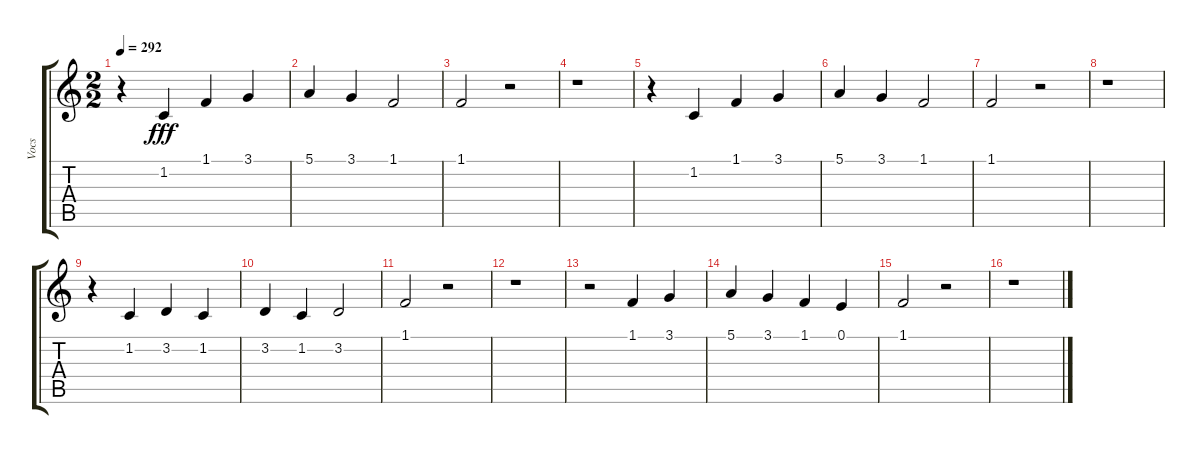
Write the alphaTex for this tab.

\track ("Vocs" "Vocs") {instrument lead1square}
\staff {score tabs}
\tuning (E4 B3 G3 D3 A2 E2) {hide}
\ts (2 2)
\tempo 292
\clef g2
\ks c
r.4{dy fff} 1.2.4 1.1.4 3.1.4 |
5.1.4 3.1.4 1.1.2 |
1.1.2 r.2 |
r.1 |
r.4 1.2.4 1.1.4 3.1.4 |
5.1.4 3.1.4 1.1.2 |
1.1.2 r.2 |
r.1 |
r.4 1.2.4 3.2.4 1.2.4 |
3.2.4 1.2.4 3.2.2 |
1.1.2 r.2 |
r.1 |
r.2 1.1.4 3.1.4 |
5.1.4 3.1.4 1.1.4 0.1.4 |
1.1.2 r.2 |
r.1
